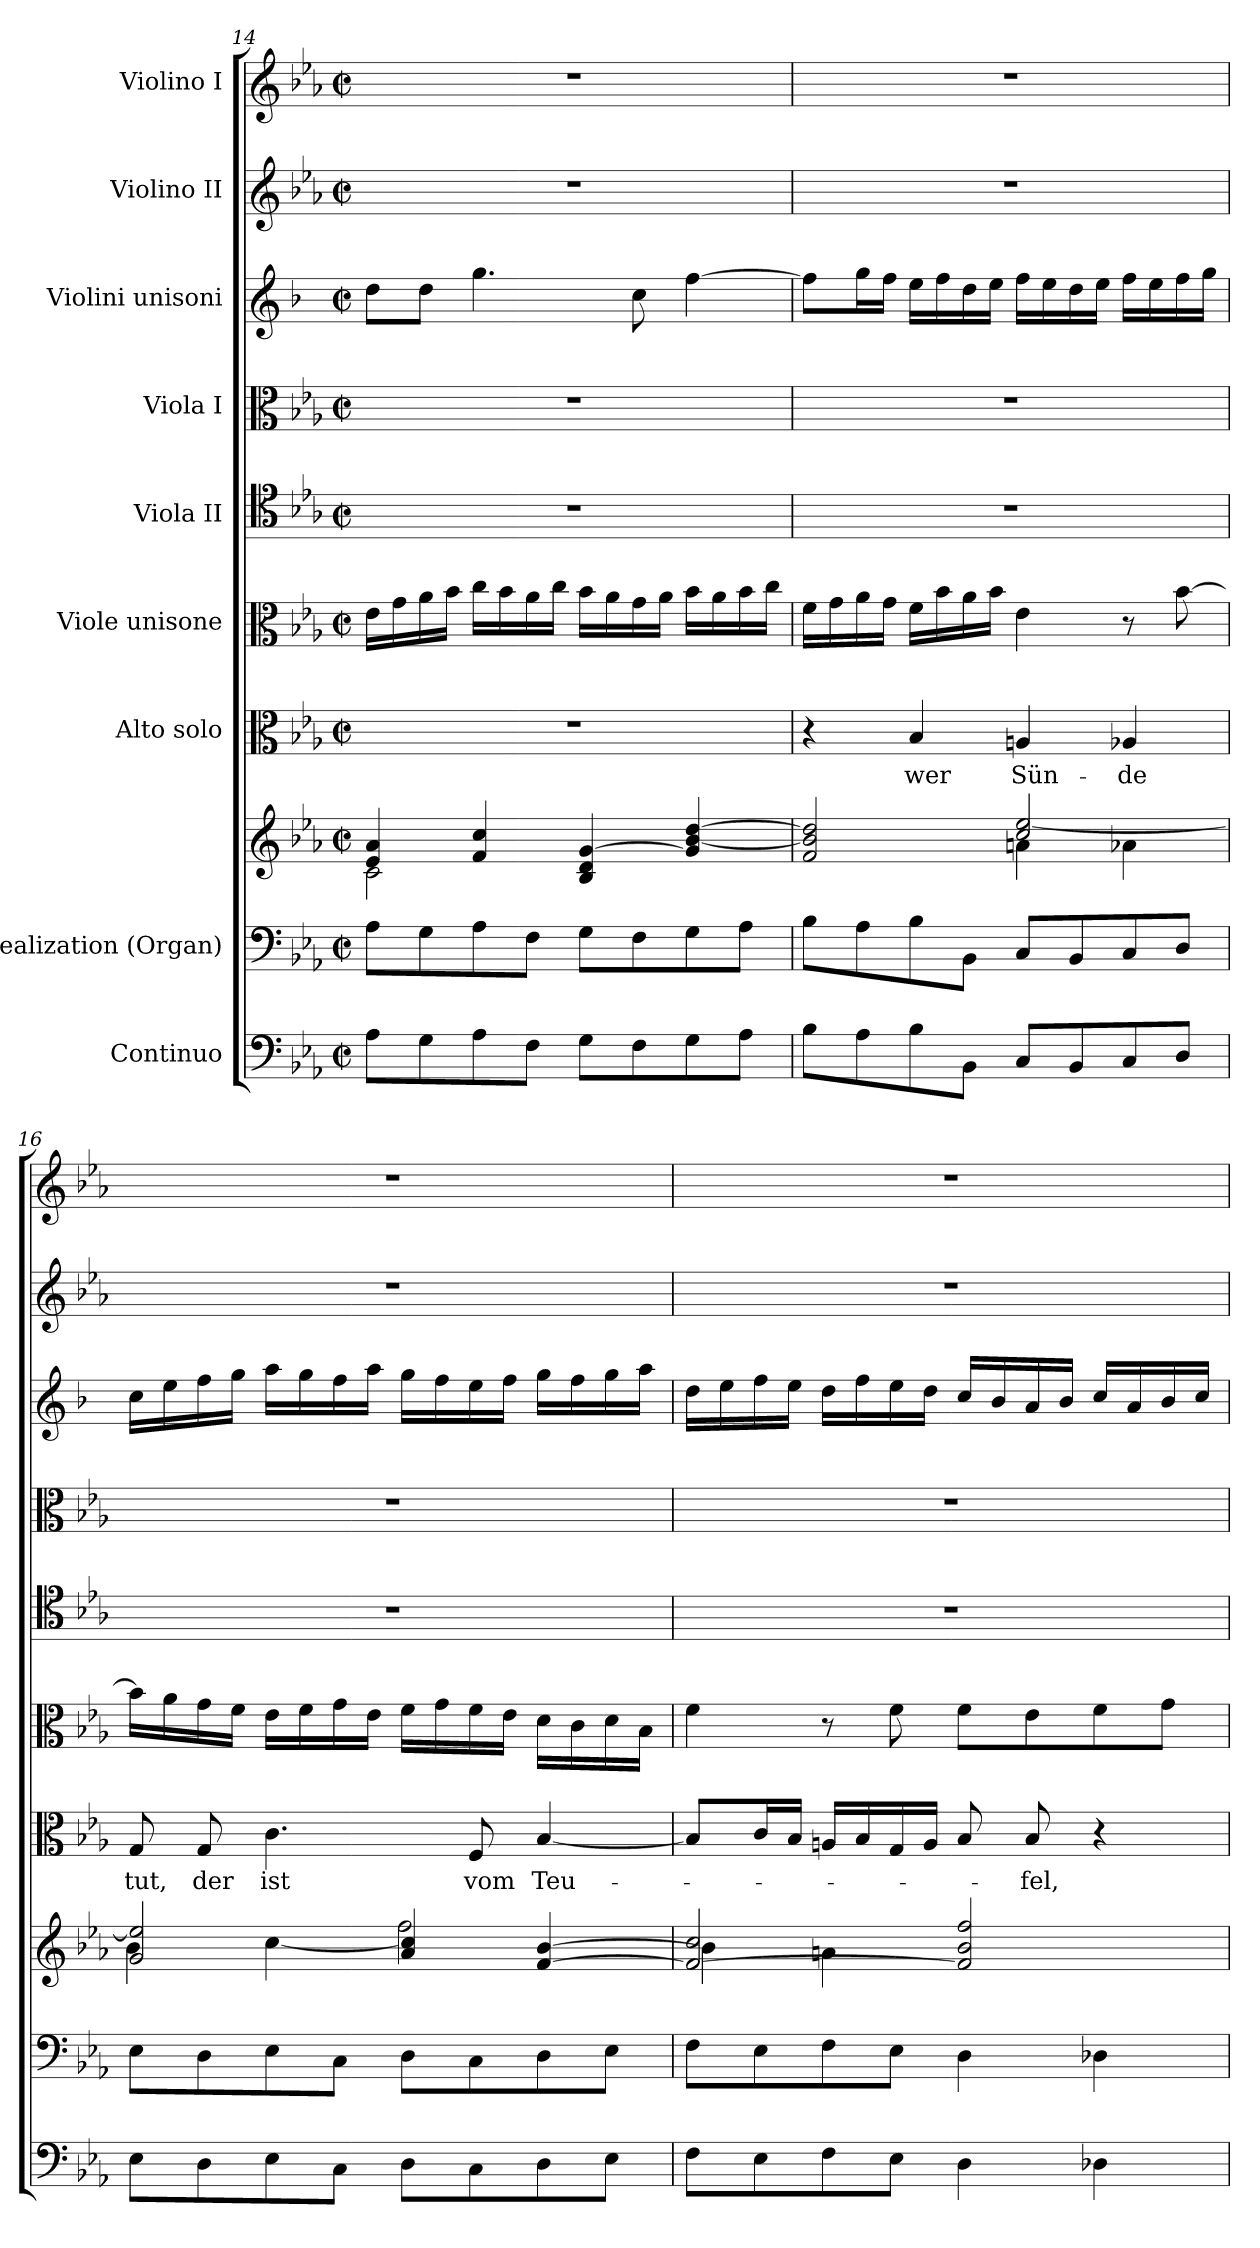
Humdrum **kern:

**kern	**kern	**kern	**kern	**text	**kern	**kern	**kern	**kern	**kern	**kern
*part9	*part8	*part8	*part7	*part7	*part6	*part5	*part4	*part3	*part2	*part1
*staff10	*staff9	*staff8	*staff7	*staff7	*staff6	*staff5	*staff4	*staff3	*staff2	*staff1
*I"Continuo	*I"Realization (Organ)	*	*I"Alto solo	*	*I"Viole unisone	*I"Viola II	*I"Viola I	*I"Violini unisoni	*I"Violino II	*I"Violino I
*clefF4	*clefF4	*clefG2	*clefC3	*	*clefC3	*clefC4	*clefC3	*clefG2	*clefG2	*clefG2
*	*	*	*	*	*	*	*	*ITrd1c2	*	*
*k[b-e-a-]	*k[b-e-a-]	*k[b-e-a-]	*k[b-e-a-]	*	*k[b-e-a-]	*k[b-e-a-]	*k[b-e-a-]	*k[b-e-a-]	*k[b-e-a-]	*k[b-e-a-]
*M2/2	*M2/2	*M2/2	*M2/2	*	*M2/2	*M2/2	*M2/2	*M2/2	*M2/2	*M2/2
*met(c|)	*met(c|)	*met(c|)	*met(c|)	*	*met(c|)	*met(c|)	*met(c|)	*met(c|)	*met(c|)	*met(c|)
=14	=14	=14	=14	=14	=14	=14	=14	=14	=14	=14
*	*	*^	*	*	*	*	*	*	*	*
8A-\L	8A-\L	4e-/ 4a-/	2c\	1r	.	16e-\LL	1r	1r	8cc\L	1r	1r
.	.	.	.	.	.	16g\	.	.	.	.	.
8G\	8G\	.	.	.	.	16a-\	.	.	8cc\J	.	.
.	.	.	.	.	.	16b-\JJ	.	.	.	.	.
8A-\	8A-\	4f/ 4cc/	.	.	.	16cc\LL	.	.	4.ff\	.	.
.	.	.	.	.	.	16b-\	.	.	.	.	.
8F\J	8F\J	.	.	.	.	16a-\	.	.	.	.	.
.	.	.	.	.	.	16cc\JJ	.	.	.	.	.
8G\L	8G\L	4B-/ 4d/ [4g/	2ryy	.	.	16b-\LL	.	.	.	.	.
.	.	.	.	.	.	16a-\	.	.	.	.	.
8F\	8F\	.	.	.	.	16g\	.	.	8b-\	.	.
.	.	.	.	.	.	16a-\JJ	.	.	.	.	.
8G\	8G\	4g/] [4b-/ [4dd/	.	.	.	16b-\LL	.	.	[4ee-\	.	.
.	.	.	.	.	.	16a-\	.	.	.	.	.
8A-\J	8A-\J	.	.	.	.	16b-\	.	.	.	.	.
.	.	.	.	.	.	16cc\JJ	.	.	.	.	.
=15	=15	=15	=15	=15	=15	=15	=15	=15	=15	=15	=15
8B-\L	8B-\L	2f/ 2b-/] 2dd/]	2ryy	4r	.	16f\LL	1r	1r	8ee-\L]	1r	1r
.	.	.	.	.	.	16g\	.	.	.	.	.
8A-\	8A-\	.	.	.	.	16a-\	.	.	16ff\L	.	.
.	.	.	.	.	.	16g\JJ	.	.	16ee-\JJ	.	.
!	!	!	!	!	!LO:LY:b	!	!	!	!	!	!
8B-\	8B-\	.	.	4B-/	wer	16f\LL	.	.	16dd\LL	.	.
.	.	.	.	.	.	16b-\	.	.	16ee-\	.	.
8BB-\J	8BB-\J	.	.	.	.	16a-\	.	.	16cc\	.	.
.	.	.	.	.	.	16b-\JJ	.	.	16dd\JJ	.	.
!	!	!	!	!	!LO:LY:b	!	!	!	!	!	!
8C/L	8C/L	4an\	2cc/ [2ee-/	4An/	Sün-	4e-\	.	.	16ee-\LL	.	.
.	.	.	.	.	.	.	.	.	16dd\	.	.
8BB-/	8BB-/	.	.	.	.	.	.	.	16cc\	.	.
.	.	.	.	.	.	.	.	.	16dd\JJ	.	.
!	!	!	!	!	!LO:LY:b	!	!	!	!	!	!
8C/	8C/	4a-X\	.	4A-X/	-de	8r	.	.	16ee-\LL	.	.
.	.	.	.	.	.	.	.	.	16dd\	.	.
8D/J	8D/J	.	.	.	.	[8b-\	.	.	16ee-\	.	.
.	.	.	.	.	.	.	.	.	16ff\JJ	.	.
=16	=16	=16	=16	=16	=16	=16	=16	=16	=16	=16	=16
!	!	!	!	!	!LO:LY:b	!	!	!	!	!	!
8E-\L	8E-\L	2g/ 2ee-/]	4b-\	8G/	tut,	16b-\LL]	1r	1r	16b-\LL	1r	1r
.	.	.	.	.	.	16a-\	.	.	16dd\	.	.
!	!	!	!	!	!LO:LY:b	!	!	!	!	!	!
8D\	8D\	.	.	8G/	der	16g\	.	.	16ee-\	.	.
.	.	.	.	.	.	16f\JJ	.	.	16ff\JJ	.	.
!	!	!	!	!	!LO:LY:b	!	!	!	!	!	!
8E-\	8E-\	.	[4cc\	4.c\	ist	16e-\LL	.	.	16gg\LL	.	.
.	.	.	.	.	.	16f\	.	.	16ff\	.	.
8C\J	8C\J	.	.	.	.	16g\	.	.	16ee-\	.	.
.	.	.	.	.	.	16e-\JJ	.	.	16gg\JJ	.	.
8D\L	8D\L	4a-/ 4cc/]	2ff\	.	.	16f\LL	.	.	16ff\LL	.	.
.	.	.	.	.	.	16g\	.	.	16ee-\	.	.
!	!	!	!	!	!LO:LY:b	!	!	!	!	!	!
8C\	8C\	.	.	8F/	vom	16f\	.	.	16dd\	.	.
.	.	.	.	.	.	16e-\JJ	.	.	16ee-\JJ	.	.
!	!	!	!	!	!LO:LY:b	!	!	!	!	!	!
8D\	8D\	[4f/ [4b-/	.	[4B-/	Teu-	16d\LL	.	.	16ff\LL	.	.
.	.	.	.	.	.	16c\	.	.	16ee-\	.	.
8E-\J	8E-\J	.	.	.	.	16d\	.	.	16ff\	.	.
.	.	.	.	.	.	16B-\JJ	.	.	16gg\JJ	.	.
!!LO:LB:g=z
=17	=17	=17	=17	=17	=17	=17	=17	=17	=17	=17	=17
8F\L	8F\L	2f/_ 2cc/	4b-\]	8B-/L]	.	4f\	1r	1r	16cc\LL	1r	1r
.	.	.	.	.	.	.	.	.	16dd\	.	.
8E-\	8E-\	.	.	16c/L	.	.	.	.	16ee-\	.	.
.	.	.	.	16B-/JJ	.	.	.	.	16dd\JJ	.	.
8F\	8F\	.	4an\	16An/LL	.	8r	.	.	16cc\LL	.	.
.	.	.	.	16B-/	.	.	.	.	16ee-\	.	.
8E-\J	8E-\J	.	.	16G/	.	8f\	.	.	16dd\	.	.
.	.	.	.	16A/JJ	.	.	.	.	16cc\JJ	.	.
4D\	4D\	2f/] 2b-/ 2ff/	2ryy	8B-/	.	8f\L	.	.	16b-/LL	.	.
.	.	.	.	.	.	.	.	.	16a-/	.	.
!	!	!	!	!	!LO:LY:b	!	!	!	!	!	!
.	.	.	.	8B-/	-fel,	8e-\	.	.	16g/	.	.
.	.	.	.	.	.	.	.	.	16a-/JJ	.	.
4D-X\	4D-X\	.	.	4r	.	8f\	.	.	16b-/LL	.	.
.	.	.	.	.	.	.	.	.	16g/	.	.
.	.	.	.	.	.	8g\J	.	.	16a-/	.	.
.	.	.	.	.	.	.	.	.	16b-/JJ	.	.
*	*	*v	*v	*	*	*	*	*	*	*	*
=	=	=	=	=	=	=	=	=	=	=
*-	*-	*-	*-	*-	*-	*-	*-	*-	*-	*-
